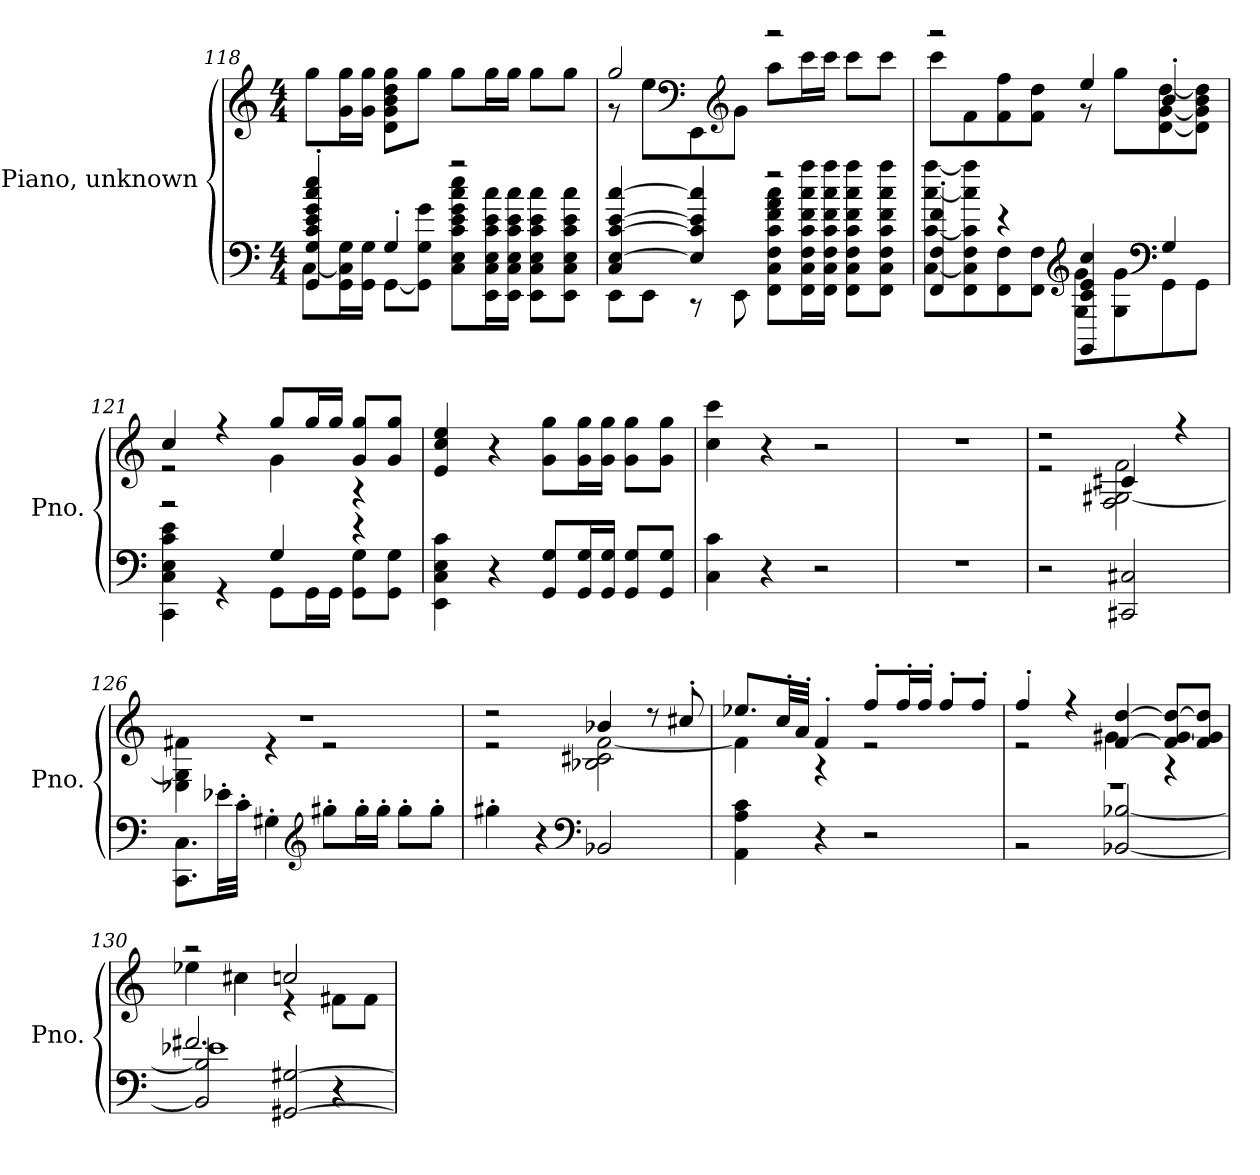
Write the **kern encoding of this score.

**kern	**kern
*part1	*part1
*staff2	*staff1
*I"Piano, unknown	*
*I'Pno.	*
*clefF4	*clefG2
*k[]	*k[]
*M4/4	*M4/4
=118	=118
*^	*
4GG/' 4G/' 4c/' 4e/' 4g/' 4cc/' 4ee/'	[8C\L	8gg\L
.	16GG\ 16C\] 16G\L	16g\ 16gg\L
.	16GG\ 16G\JJ	16g\ 16gg\JJ
4G'/	[8GG\L	8d\ 8g\ 8b\ 8dd\ 8gg\L
.	8GG\] 8G\ 8g\J	8gg\J
2r	8C\ 8E\ 8c\ 8e\ 8g\ 8cc\ 8ee\L	8gg\L
.	16EE\ 16C\ 16E\ 16c\ 16e\ 16cc\L	16gg\L
.	16EE\ 16C\ 16E\ 16c\ 16e\ 16cc\JJ	16gg\JJ
.	8EE\ 8C\ 8E\ 8c\ 8e\ 8cc\L	8gg\L
.	8EE\ 8C\ 8E\ 8c\ 8e\ 8cc\J	8gg\J
!!LO:LB:g=z
=119	=119	=119
*	*	*^
4C/ [4E/ [4c/ [4e/ [4cc/	8EE\L	2gg/	8r
.	8EE\J	.	8ee\L
*	*	*clefF4	*
4E/] 4c/] 4e/] 4cc/]	8r	.	8EE\
*	*	*clefG2	*
.	8EE\	.	8g\J
2r	8FF\ 8C\ 8F\ 8c\ 8f\ 8a\ 8cc\L	2r	8aa\L
.	16FF\ 16C\ 16F\ 16c\ 16f\ 16cc\ 16aa\L	.	16ccc\L
.	16FF\ 16C\ 16F\ 16c\ 16f\ 16cc\ 16aa\JJ	.	16ccc\JJ
.	8FF\ 8C\ 8F\ 8c\ 8f\ 8cc\ 8aa\L	.	8ccc\L
.	8FF\ 8C\ 8F\ 8c\ 8f\ 8cc\ 8aa\J	.	8ccc\J
=120	=120	=120	=120
4FF/' 4F/' 4f/'	[8C\ [8c\ [8cc\ [8aa\L	2r	8ccc\L
.	8FF\ 8C\] 8F\ 8c\] 8cc\] 8aa\]	.	8f\
4r	8FF\ 8F\	.	8f\ 8ff\
.	8FF\ 8F\J	.	8f\ 8dd\J
*clefG2	*	*	*
4GG/ 4c/ 4e/ 4cc/	8G\ 8g\L	4ee/	8r
.	8G\ 8g\	.	8gg\L
*clefF4	*	*	*
4G/	8GG\	4b'/	[8d\ [8g\ [8dd\
.	8GG\J	.	8d\] 8g\] 8b\ 8dd\]J
=121	=121	=121	=121
2r	4CC\ 4C\ 4E\ 4c\ 4e\	4cc/	2r
.	4r	4r	.
4G/	8GG\L	8gg/L	4g\
.	16GG\L	16gg/L	.
.	16GG\JJ	16gg/JJ	.
4r	8GG\ 8G\L	8g/ 8gg/L	4r
.	8GG\ 8G\J	8g/ 8gg/J	.
*v	*v	*	*
*	*v	*v
=122	=122
4EE\ 4C\ 4E\ 4c\	4e/ 4cc/ 4ee/
4r	4r
8GG/ 8G/L	8g\ 8gg\L
16GG/ 16G/L	16g\ 16gg\L
16GG/ 16G/JJ	16g\ 16gg\JJ
8GG/ 8G/L	8g\ 8gg\L
8GG/ 8G/J	8g\ 8gg\J
!!LO:LB:g=z
=123	=123
4C\ 4c\	4cc\ 4ccc\
4r	4r
2r	2r
=124	=124
1r	1r
=125	=125
*	*^
2r	2r	2r
2CC#X/ 2C#X/	4c#X/	2F\ [2G#X\ 2f\
.	4r	.
=126	=126	=126
8.CC\ 8.C\L	1r	4E-X\ 4G#\] 4f#X\
32e-X'\LL	.	.
32c'\JJJ	.	.
4G#X'\	.	4r
*clefG2	*	*
8gg#X'\L	.	2r
16gg#'\L	.	.
16gg#'\JJ	.	.
8gg#'\L	.	.
8gg#'\J	.	.
=127	=127	=127
4gg#X'\	2r	2r
4r	.	.
*clefF4	*	*
2BB-X/	4b-X/	2B-X\ 2c#X\ [2f\
.	8r	.
.	8cc#X'/	.
!!LO:LB:g=z	!!
=128	=128	=128
4AA\ 4A\ 4c\	8.ee-X/L	4f\]
.	32cc'/LL	.
.	32a'/JJJ	.
4r	4f'/	4r
2r	8ff'/L	2r
.	16ff'/L	.
.	16ff'/JJ	.
.	8ff'/L	.
.	8ff'/J	.
=129	=129	=129
*^	*	*
1r	2r	4ff'/	2r
.	.	4r	.
.	[2BB-X/ [2B-X/	[4f/ [4dd/	4g#X\
.	.	8f/_ 8g#/ 8dd/_L	4r
.	.	8f/] 8g#/ 8dd/]J	.
=130	=130	=130	=130
*	*^	*	*
2.f#X/	1e-X	2BB-/] 2B-/]	2r	4ee-X\
.	.	.	.	4cc#X\
.	.	[2GG#X/ [2G#X/	2ccn/	4r
4r	.	.	.	8f#X\L
.	.	.	.	8f#\J
*v	*v	*v	*	*
*	*v	*v
=	=
*-	*-
